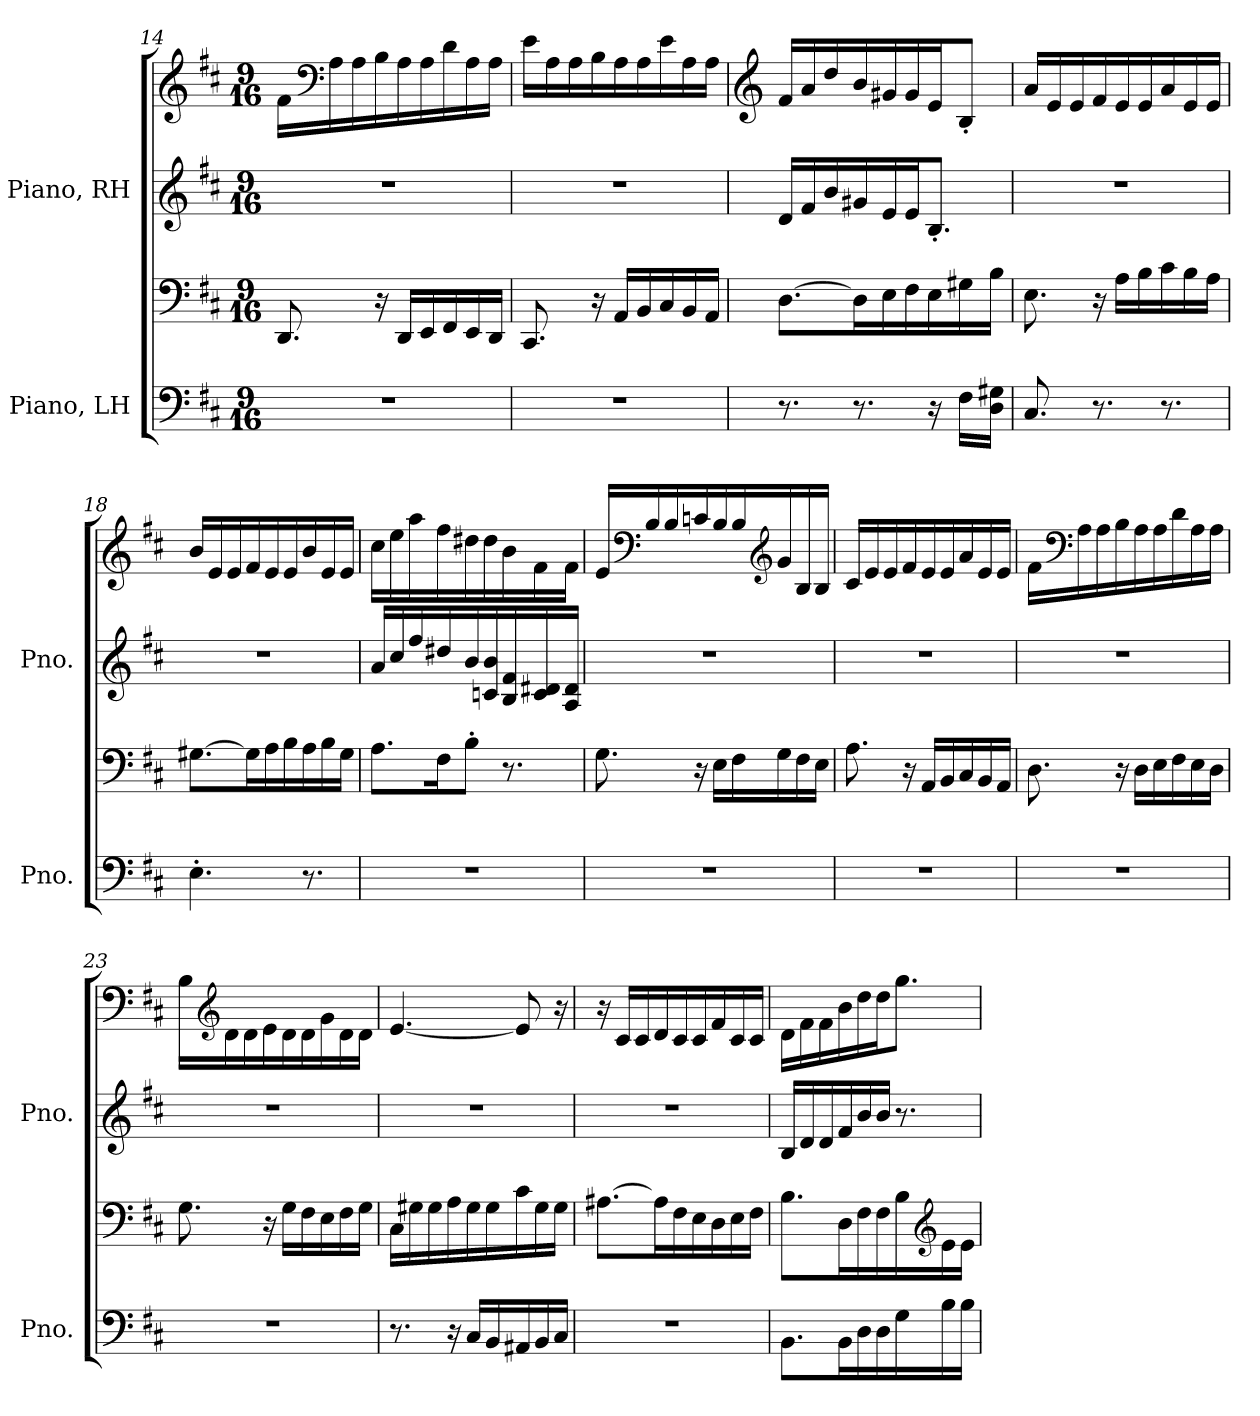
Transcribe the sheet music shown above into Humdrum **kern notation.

**kern	**kern	**kern	**kern
*part2	*part2	*part1	*part1
*staff4	*staff3	*staff2	*staff1
*I"Piano, LH	*	*I"Piano, RH	*
*I'Pno.	*	*I'Pno.	*
!!LO:LB:g=z
*clefF4	*clefF4	*clefG2	*clefG2
*k[f#c#]	*k[f#c#]	*k[f#c#]	*k[f#c#]
*M9/16	*M9/16	*M9/16	*M9/16
=14	=14	=14	=14
16%9r	8.DD/	16%9r	16f#\LL
*	*	*	*clefF4
.	.	.	16A\
.	.	.	16A\
.	16r	.	16B\
.	16DD/LL	.	16A\
.	16EE/	.	16A\
.	16FF#/	.	16d\
.	16EE/	.	16A\
.	16DD/JJ	.	16A\JJ
=15	=15	=15	=15
16%9r	8.CC#/	16%9r	16e\LL
.	.	.	16A\
.	.	.	16A\
.	16r	.	16B\
.	16AA/LL	.	16A\
.	16BB/	.	16A\
.	16C#/	.	16e\
.	16BB/	.	16A\
.	16AA/JJ	.	16A\JJ
=16	=16	=16	=16
*	*	*	*clefG2
8.r	[8.D\L	16d/LL	16f#/LL
.	.	16f#/	16a/
.	.	16b/	16dd/
8.r	16D\L]	16g#X/	16b/
.	16E\	16e/	16g#X/
.	16F#\	16e/J	16g#/
16r	16E\	8.B'/J	16e/J
16F#\LL	16G#X\	.	8B'/J
16D\ 16G#X\JJ	16B\JJ	.	.
!!LO:LB:g=z
=17	=17	=17	=17
8.C#/	8.E\	16%9r	16a/LL
.	.	.	16e/
.	.	.	16e/
8.r	16r	.	16f#/
.	16A\LL	.	16e/
.	16B\	.	16e/
8.r	16c#\	.	16a/
.	16B\	.	16e/
.	16A\JJ	.	16e/JJ
=18	=18	=18	=18
4.E'\	[8.G#X\L	16%9r	16b/LL
.	.	.	16e/
.	.	.	16e/
.	16G#\L]	.	16f#/
.	16A\	.	16e/
.	16B\	.	16e/
8.r	16A\	.	16b/
.	16B\	.	16e/
.	16G#\JJ	.	16e/JJ
=19	=19	=19	=19
16%9r	8.A\L	16a/LL	16cc#\LL
.	.	16cc#/	16ee\
.	.	16ff#/	16aa\
.	16F#\K	16dd#X/	16ff#\
.	8B'\J	16b/	16dd#X\
.	.	16cn/ 16b/	16dd#\
.	8.r	16B/ 16f#/	16b\
.	.	16c/ 16d#X/	16f#\
.	.	16A/ 16d#/JJ	16f#\JJ
!!LO:PB:g=z
=20	=20	=20	=20
16%9r	8.G\	16%9r	16e/LL
*	*	*	*clefF4
.	.	.	16B/
.	.	.	16B/
.	16r	.	16cn/
.	16E\LL	.	16B/
.	16F#\	.	16B/
*	*	*	*clefG2
.	16G\	.	16g/
.	16F#\	.	16B/
.	16E\JJ	.	16B/JJ
=21	=21	=21	=21
16%9r	8.A\	16%9r	16c#/LL
.	.	.	16e/
.	.	.	16e/
.	16r	.	16f#/
.	16AA/LL	.	16e/
.	16BB/	.	16e/
.	16C#/	.	16a/
.	16BB/	.	16e/
.	16AA/JJ	.	16e/JJ
=22	=22	=22	=22
16%9r	8.D\	16%9r	16f#\LL
*	*	*	*clefF4
.	.	.	16A\
.	.	.	16A\
.	16r	.	16B\
.	16D\LL	.	16A\
.	16E\	.	16A\
.	16F#\	.	16d\
.	16E\	.	16A\
.	16D\JJ	.	16A\JJ
!!LO:LB:g=z
=23	=23	=23	=23
16%9r	8.G\	16%9r	16B\LL
*	*	*	*clefG2
.	.	.	16d\
.	.	.	16d\
.	16r	.	16e\
.	16G\LL	.	16d\
.	16F#\	.	16d\
.	16E\	.	16g\
.	16F#\	.	16d\
.	16G\JJ	.	16d\JJ
=24	=24	=24	=24
8.r	16C#\LL	16%9r	[4.e/
.	16G#X\	.	.
.	16G#\	.	.
16r	16A\	.	.
16C#/LL	16G#\	.	.
16BB/	16G#\	.	.
16AA#X/	16c#\	.	8e/]
16BB/	16G#\	.	.
16C#/JJ	16G#\JJ	.	16r
=25	=25	=25	=25
16%9r	[8.A#X\L	16%9r	16r
.	.	.	16c#/LL
.	.	.	16c#/
.	16A#\L]	.	16d/
.	16F#\	.	16c#/
.	16E\	.	16c#/
.	16D\	.	16f#/
.	16E\	.	16c#/
.	16F#\JJ	.	16c#/JJ
!!LO:LB:g=z
=26	=26	=26	=26
8.BB\L	8.B\L	16B/LL	16d\LL
.	.	16d/	16f#\
.	.	16d/	16f#\
16BB\L	16D\L	16f#/	16b\
16D\	16F#\	16b/	16dd\
16D\	16F#\	16b/JJ	16dd\J
16G\	16B\	8.r	8.gg\J
*	*clefG2	*	*
16B\	16e\	.	.
16B\JJ	16e\JJ	.	.
=	=	=	=
*-	*-	*-	*-
